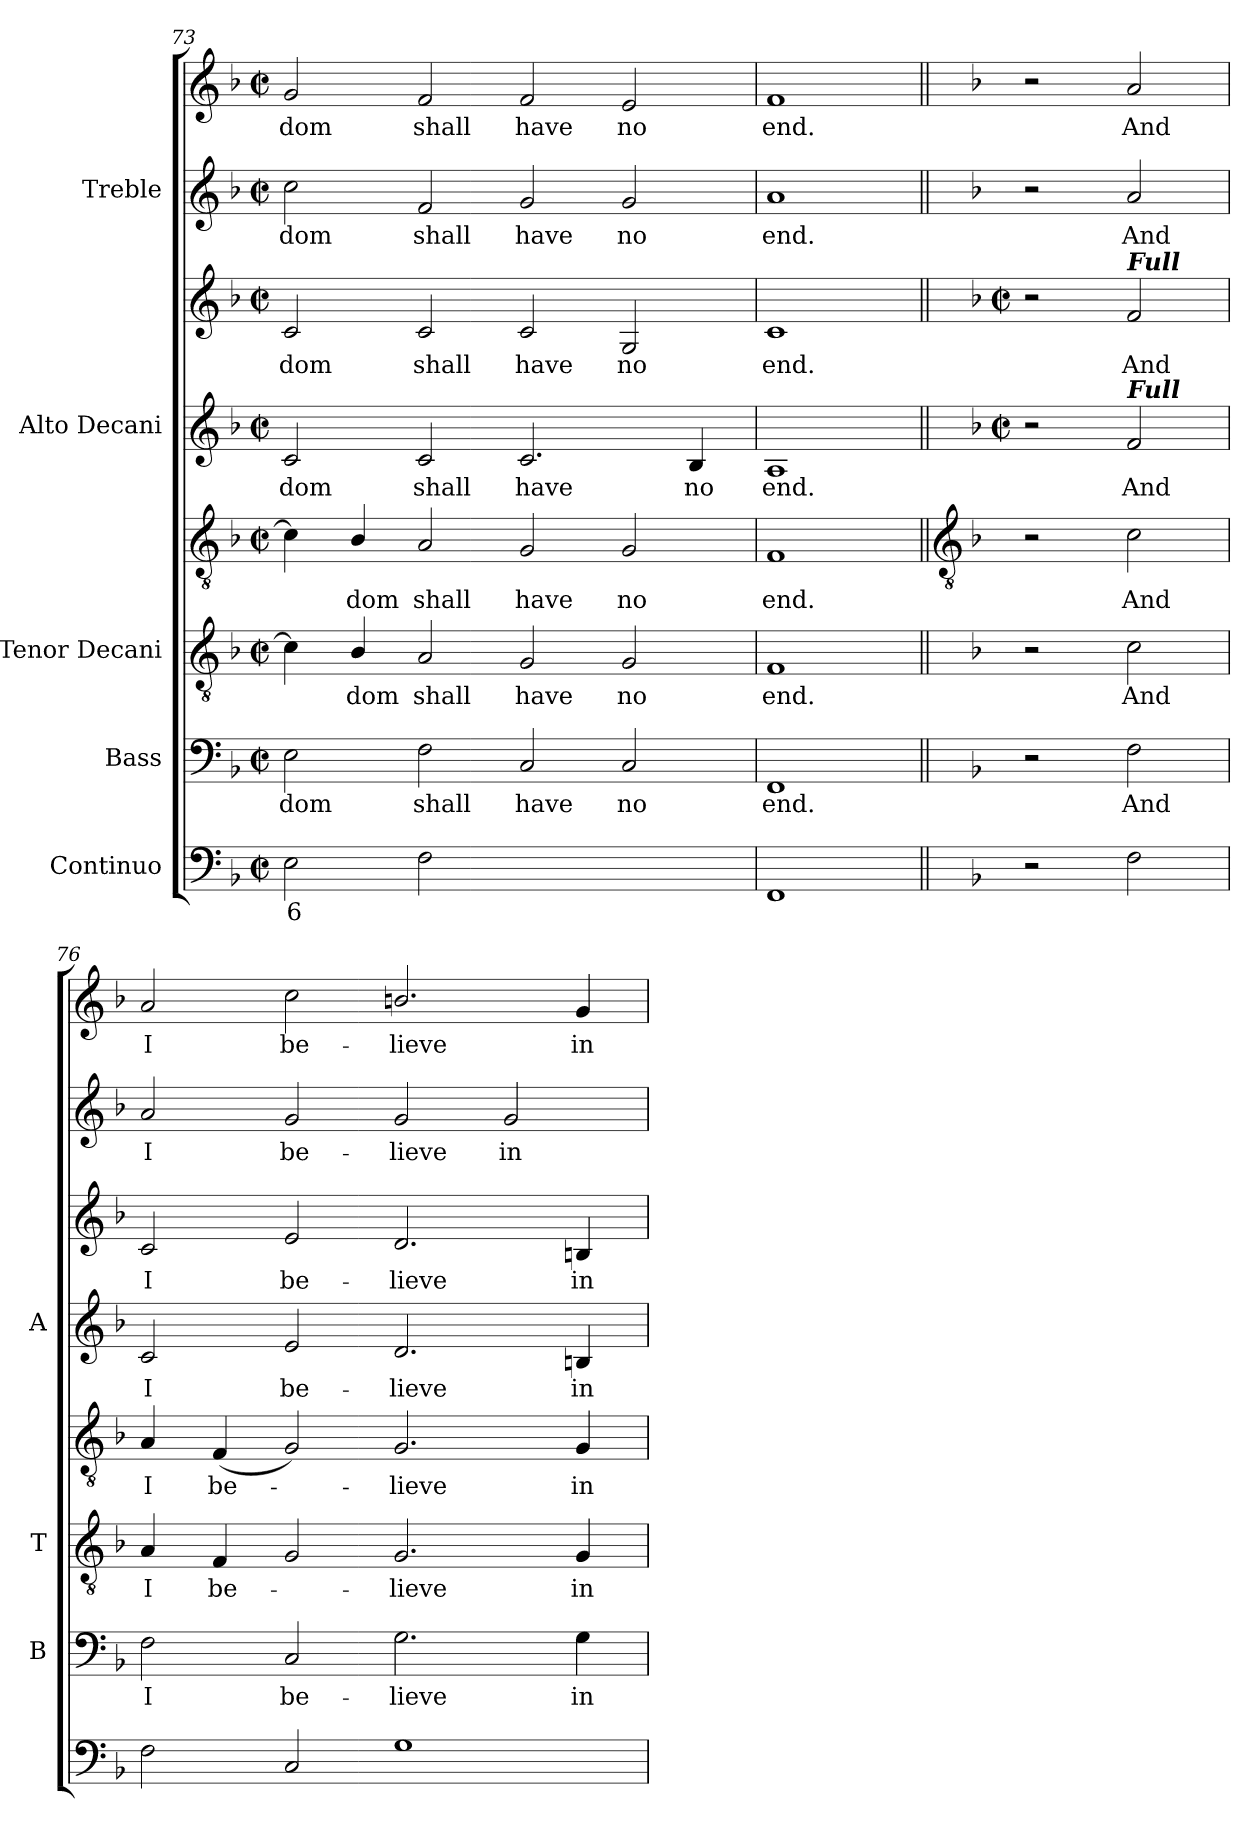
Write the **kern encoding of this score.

**kern	**text	**kern	**text	**kern	**text	**kern	**text	**kern	**text	**kern	**text	**kern	**text	**kern	**text
*part5	*part5	*part4	*part4	*part3	*part3	*part3	*part3	*part2	*part2	*part2	*part2	*part1	*part1	*part1	*part1
*staff8	*staff8	*staff7	*staff7	*staff6	*staff6	*staff5	*staff5	*staff4	*staff4	*staff3	*staff3	*staff2	*staff2	*staff1	*staff1
*I"Continuo	*	*I"Bass	*	*I"Tenor Decani	*	*	*	*I"Alto Decani	*	*	*	*I"Treble	*	*	*
*	*	*I'B	*	*I'T	*	*	*	*I'A	*	*	*	*	*	*	*
*clefF4	*	*clefF4	*	*clefGv2	*	*clefGv2	*	*clefG2	*	*clefG2	*	*clefG2	*	*clefG2	*
*k[b-]	*	*k[b-]	*	*k[b-]	*	*k[b-]	*	*k[b-]	*	*k[b-]	*	*k[b-]	*	*k[b-]	*
*F:	*	*F:	*	*F:	*	*F:	*	*F:	*	*F:	*	*F:	*	*F:	*
*M4/2	*	*M4/2	*	*M4/2	*	*M4/2	*	*M4/2	*	*M4/2	*	*M4/2	*	*M4/2	*
*met(c|)	*	*met(c|)	*	*met(c|)	*	*met(c|)	*	*met(c|)	*	*met(c|)	*	*met(c|)	*	*met(c|)	*
=73	=73	=73	=73	=73	=73	=73	=73	=73	=73	=73	=73	=73	=73	=73	=73
!	!LO:LY:b	!	!LO:LY:b	!	!	!	!	!	!LO:LY:b	!	!LO:LY:b	!	!LO:LY:b	!	!LO:LY:b
2E	6	2E	-dom	4c]	.	4c]	.	2c	dom	2c	-dom	2cc	dom	2g	-dom
!	!	!	!	!	!LO:LY:b	!	!LO:LY:b	!	!	!	!	!	!	!	!
.	.	.	.	4B-/	dom	4B-/	dom	.	.	.	.	.	.	.	.
!	!	!	!LO:LY:b	!	!LO:LY:b	!	!LO:LY:b	!	!LO:LY:b	!	!LO:LY:b	!	!LO:LY:b	!	!LO:LY:b
2F	.	2F	shall	2A	shall	2A	shall	2c	shall	2c	shall	2f	shall	2f	shall
!	!LO:LY:b	!	!LO:LY:b	!	!LO:LY:b	!	!LO:LY:b	!	!LO:LY:b	!	!LO:LY:b	!	!LO:LY:b	!	!LO:LY:b
[2Cyy	4	2C	have	2G	have	2G	have	2.c	have	2c	have	2g	have	2f	have
!	!LO:LY:b	!	!LO:LY:b	!	!LO:LY:b	!	!LO:LY:b	!	!	!	!LO:LY:b	!	!LO:LY:b	!	!LO:LY:b
2Cyy]	3	2C	no	2G	no	2G	no	.	.	2G	no	2g	no	2e	no
!	!	!	!	!	!	!	!	!	!LO:LY:b	!	!	!	!	!	!
.	.	.	.	.	.	.	.	4B-	no	.	.	.	.	.	.
=74	=74	=74	=74	=74	=74	=74	=74	=74	=74	=74	=74	=74	=74	=74	=74
!	!	!	!LO:LY:b	!	!LO:LY:b	!	!LO:LY:b	!	!LO:LY:b	!	!LO:LY:b	!	!LO:LY:b	!	!LO:LY:b
1FF	.	1FF	end.	1F	end.	1F	end.	1A	end.	1c	end.	1a	end.	1f	end.
!!LO:LB:g=z
=75||	=75||	=75||	=75||	=75||	=75||	=75||	=75||	=75||	=75||	=75||	=75||	=75||	=75||	=75||	=75||
*	*	*	*	*	*	*clefGv2	*	*	*	*	*	*	*	*	*
*	*	*	*	*	*	*	*	*k[b-]	*	*k[b-]	*	*	*	*	*
*	*	*	*	*	*	*	*	*F:	*	*F:	*	*	*	*	*
*	*	*	*	*	*	*	*	*M4/2	*	*M4/2	*	*	*	*	*
*	*	*	*	*	*	*	*	*met(c|)	*	*met(c|)	*	*	*	*	*
2r	.	2r	.	2r	.	2r	.	2r	.	2r	.	2r	.	2r	.
!	!	!	!	!	!	!	!	!	!	!LO:TX:a:Bi:t=Full	!	!	!	!	!
!	!	!	!	!	!	!	!	!LO:TX:a:Bi:t=Full	!	!	!	!	!	!	!
!	!	!	!LO:LY:b	!	!LO:LY:b	!	!LO:LY:b	!	!LO:LY:b	!	!LO:LY:b	!	!LO:LY:b	!	!LO:LY:b
2F	.	2F	And	2c	And	2c	And	2f	And	2f	And	2a	And	2a	And
=76	=76	=76	=76	=76	=76	=76	=76	=76	=76	=76	=76	=76	=76	=76	=76
!	!	!	!LO:LY:b	!	!LO:LY:b	!	!LO:LY:b	!	!LO:LY:b	!	!LO:LY:b	!	!LO:LY:b	!	!LO:LY:b
2F	.	2F	I	4A	I	4A	I	2c	I	2c	I	2a	I	2a	I
!	!	!	!	!	!LO:LY:b	!	!LO:LY:b	!	!	!	!	!	!	!	!
.	.	.	.	4F	be-	(<4F	be-	.	.	.	.	.	.	.	.
!	!	!	!LO:LY:b	!	!	!	!	!	!LO:LY:b	!	!LO:LY:b	!	!LO:LY:b	!	!LO:LY:b
2C	.	2C	be-	2G	.	2G)	.	2e	be-	2e	be-	2g	be-	2cc	be-
!	!	!	!LO:LY:b	!	!LO:LY:b	!	!LO:LY:b	!	!LO:LY:b	!	!LO:LY:b	!	!LO:LY:b	!	!LO:LY:b
1G	.	2.G	-lieve	2.G	lieve	2.G	lieve	2.d	-lieve	2.d	-lieve	2g	-lieve	2.bn/	-lieve
!	!	!	!	!	!	!	!	!	!	!	!	!	!LO:LY:b	!	!
.	.	.	.	.	.	.	.	.	.	.	.	2g	in	.	.
!	!	!	!LO:LY:b	!	!LO:LY:b	!	!LO:LY:b	!	!LO:LY:b	!	!LO:LY:b	!	!	!	!LO:LY:b
.	.	4G	in	4G	in	4G	in	4Bn	in	4Bn	in	.	.	4g	in
=	=	=	=	=	=	=	=	=	=	=	=	=	=	=	=
*-	*-	*-	*-	*-	*-	*-	*-	*-	*-	*-	*-	*-	*-	*-	*-
